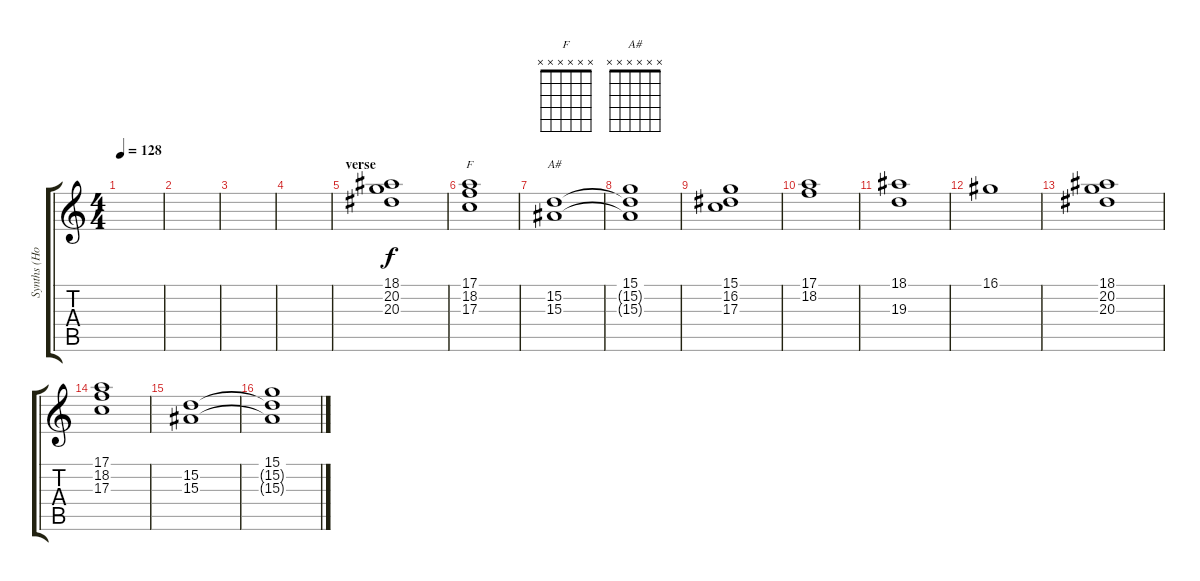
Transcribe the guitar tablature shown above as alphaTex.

\track ("Synths (Hodgson)" "Synths (Ho") {instrument stringensemble1}
\staff {score tabs}
\tuning (E4 B3 G3 D3 A2 E2) {hide}
\chord ("F" x x x x x x)
\chord ("A#" x x x x x x)
\ts (4 4)
\tempo 128
\clef g2
\ks c
|
|
|
|
\section ("" "verse")
(18.1 20.2 20.3).1{volume 8 instrument drawbarorgan} |
(17.1 18.2 17.3).1{ch "F"} |
(15.2 15.3).1{ch "A#"} |
(15.1 15.2{t} 15.3{t}).1 |
(15.1 16.2 17.3).1 |
(17.1 18.2).1 |
(18.1 19.3).1 |
16.1.1 |
(18.1 20.2 20.3).1{volume 7 instrument drawbarorgan} |
(17.1 18.2 17.3).1 |
(15.2 15.3).1 |
(15.1 15.2{t} 15.3{t}).1
